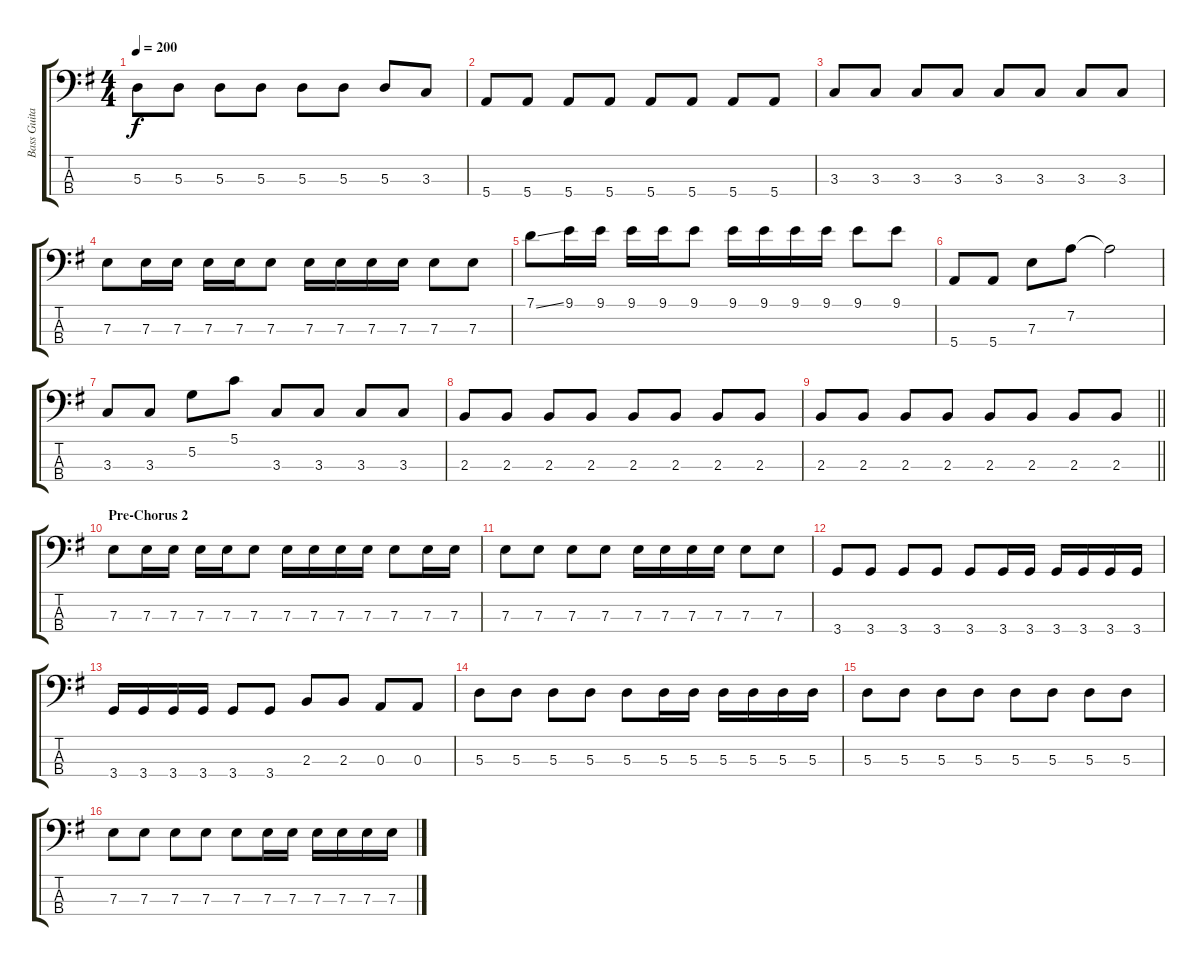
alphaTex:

\track ("Bass Guitar" "Bass Guita") {instrument electricbasspick}
\staff {score tabs}
\tuning (G2 D2 A1 E1) {hide}
\ts (4 4)
\tempo 200
\clef f4
\ks g
5.3.8{dy f} 5.3.8 5.3.8 5.3.8 5.3.8 5.3.8 5.3.8 3.3.8 |
5.4.8 5.4.8 5.4.8 5.4.8 5.4.8 5.4.8 5.4.8 5.4.8 |
3.3.8 3.3.8 3.3.8 3.3.8 3.3.8 3.3.8 3.3.8 3.3.8 |
7.3.8 7.3.16 7.3.16 7.3.16 7.3.16 7.3.8 7.3.16 7.3.16 7.3.16 7.3.16 7.3.8 7.3.8 |
7.1{ss}.8 9.1.16 9.1.16 9.1.16 9.1.16 9.1.8 9.1.16 9.1.16 9.1.16 9.1.16 9.1.8 9.1.8 |
5.4.8 5.4.8 7.3.8 7.2.8 7.2{t}.2 |
3.3.8 3.3.8 5.2.8 5.1.8 3.3.8 3.3.8 3.3.8 3.3.8 |
2.3.8 2.3.8 2.3.8 2.3.8 2.3.8 2.3.8 2.3.8 2.3.8 |
\barLineRight lightlight
2.3.8 2.3.8 2.3.8 2.3.8 2.3.8 2.3.8 2.3.8 2.3.8 |
\section ("" "Pre-Chorus 2")
7.3.8 7.3.16 7.3.16 7.3.16 7.3.16 7.3.8 7.3.16 7.3.16 7.3.16 7.3.16 7.3.8 7.3.16 7.3.16 |
7.3.8 7.3.8 7.3.8 7.3.8 7.3.16 7.3.16 7.3.16 7.3.16 7.3.8 7.3.8 |
3.4.8 3.4.8 3.4.8 3.4.8 3.4.8 3.4.16 3.4.16 3.4.16 3.4.16 3.4.16 3.4.16 |
3.4.16 3.4.16 3.4.16 3.4.16 3.4.8 3.4.8 2.3.8 2.3.8 0.3.8 0.3.8 |
5.3.8 5.3.8 5.3.8 5.3.8 5.3.8 5.3.16 5.3.16 5.3.16 5.3.16 5.3.16 5.3.16 |
5.3.8 5.3.8 5.3.8 5.3.8 5.3.8 5.3.8 5.3.8 5.3.8 |
7.3.8 7.3.8 7.3.8 7.3.8 7.3.8 7.3.16 7.3.16 7.3.16 7.3.16 7.3.16 7.3.16
